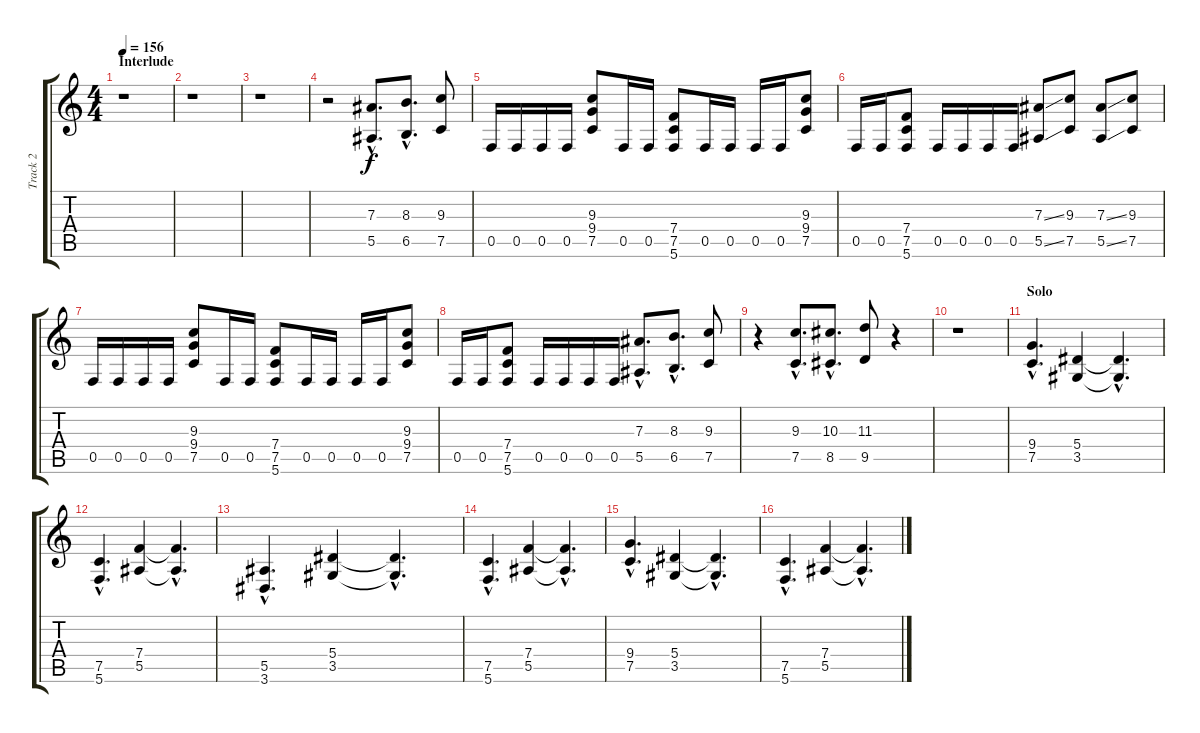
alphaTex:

\track ("Track 2" "Track 2") {instrument distortionguitar}
\staff {score tabs}
\tuning (C4 G3 Eb3 Bb2 F2 C2) {hide}
\ts (4 4)
\section ("" "Interlude")
\tempo 156
\clef g2
\ks c
r.1{dy f} |
r.1 |
r.1 |
r.2 (7.3{hac} 5.5{hac}).8{d} (8.3{hac} 6.5{hac}).8{d} (9.3 7.5).8 |
0.5.16 0.5.16 0.5.16 0.5.16 (9.3 9.4 7.5).8 0.5.16 0.5.16 (7.4 7.5 5.6).8 0.5.16 0.5.16 0.5.16 0.5.16 (9.3 9.4 7.5).8 |
0.5.16 0.5.16 (7.4 7.5 5.6).8 0.5.16 0.5.16 0.5.16 0.5.16 (7.3{ss} 5.5{ss}).8 (9.3 7.5).8 (7.3{ss} 5.5{ss}).8 (9.3 7.5).8 |
0.5.16 0.5.16 0.5.16 0.5.16 (9.3 9.4 7.5).8 0.5.16 0.5.16 (7.4 7.5 5.6).8 0.5.16 0.5.16 0.5.16 0.5.16 (9.3 9.4 7.5).8 |
0.5.16 0.5.16 (7.4 7.5 5.6).8 0.5.16 0.5.16 0.5.16 0.5.16 (7.3{hac} 5.5{hac}).8{d} (8.3{hac} 6.5{hac}).8{d} (9.3 7.5).8 |
r.4 (9.3{hac} 7.5{hac}).8{d} (10.3{hac} 8.5{hac}).8{d} (11.3 9.5).8 r.4 |
r.1 |
\section ("" "Solo")
(9.4{hac} 7.5{hac}).4{d} (5.4 3.5).4 (5.4{hac t} 3.5{hac t}).4{d} |
(7.5{hac} 5.6{hac}).4{d} (7.4 5.5).4 (7.4{hac t} 5.5{hac t}).4{d} |
(5.5{hac} 3.6{hac}).4{d} (5.4 3.5).4 (5.4{hac t} 3.5{hac t}).4{d} |
(7.5{hac} 5.6{hac}).4{d} (7.4 5.5).4 (7.4{hac t} 5.5{hac t}).4{d} |
(9.4{hac} 7.5{hac}).4{d} (5.4 3.5).4 (5.4{hac t} 3.5{hac t}).4{d} |
(7.5{hac} 5.6{hac}).4{d} (7.4 5.5).4 (7.4{hac t} 5.5{hac t}).4{d}
